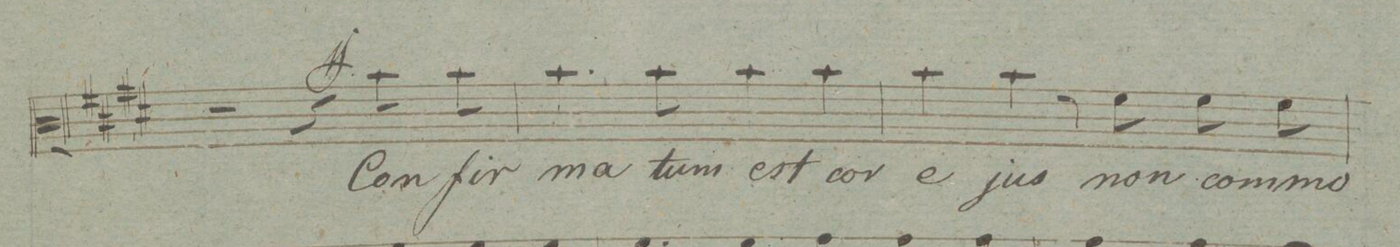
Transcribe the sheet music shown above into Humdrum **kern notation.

**kern	**text	**dynam
*I"Alto.	*	*
*clefC3	*	*
*k[f#c#g#d#]	*	*
*met(c|)	*	*
*M2/2	*	*
2r	.	.
4r	.	.
8b\	Con-	ff
8b\	-fir-	.
=58	=58	=58
4.b\	-ma-	.
8b\	-tum	.
4b\	est	.
4b\	cor	.
=59	=59	=59
4b\	e-	.
4b\	-jus	.
8r	.	.
8f#\	non	.
8f#\	com-	.
8f#\	-mo-	.
=60	=60	=60
*-	*-	*-
